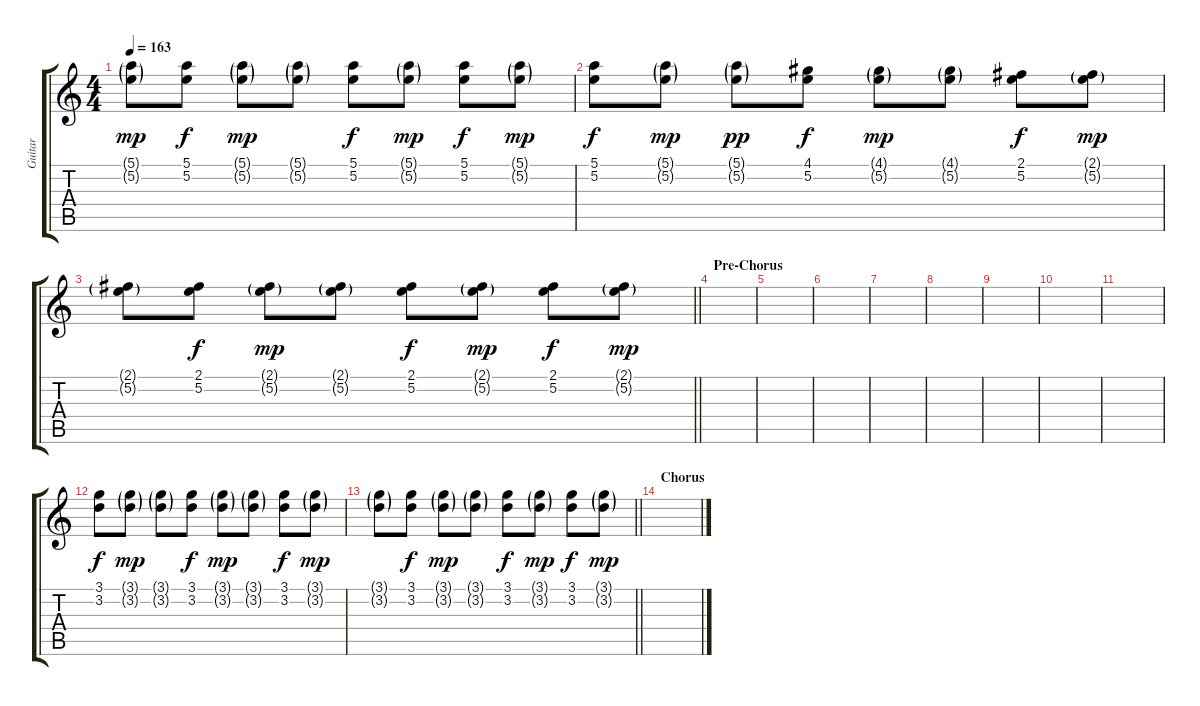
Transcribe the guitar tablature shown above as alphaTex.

\track ("Guitar" "Guitar") {instrument distortionguitar}
\staff {score tabs}
\tuning (E4 B3 G3 D3 A2 E2) {hide}
\ts (4 4)
\tempo 163
\clef g2
\ks c
(5.1{g} 5.2{g}).8{dy mp} (5.1 5.2).8{dy f} (5.1{g} 5.2{g}).8{dy mp} (5.1{g} 5.2{g}).8 (5.1 5.2).8{dy f} (5.1{g} 5.2{g}).8{dy mp} (5.1 5.2).8{dy f} (5.1{g} 5.2{g}).8{dy mp} |
(5.1 5.2).8{dy f} (5.1{g} 5.2{g}).8{dy mp} (5.1{g} 5.2{g}).8{dy pp} (4.1 5.2).8{dy f} (4.1{g} 5.2{g}).8{dy mp} (4.1{g} 5.2{g}).8 (2.1 5.2).8{dy f} (2.1{g} 5.2{g}).8{dy mp} |
\barLineRight lightlight
(2.1{g} 5.2{g}).8 (2.1 5.2).8{dy f} (2.1{g} 5.2{g}).8{dy mp} (2.1{g} 5.2{g}).8 (2.1 5.2).8{dy f} (2.1{g} 5.2{g}).8{dy mp} (2.1 5.2).8{dy f} (2.1{g} 5.2{g}).8{dy mp} |
\section ("" "Pre-Chorus")
|
|
|
|
|
|
|
|
(3.1 3.2).8{dy f} (3.1{g} 3.2{g}).8{dy mp} (3.1{g} 3.2{g}).8 (3.1 3.2).8{dy f} (3.1{g} 3.2{g}).8{dy mp} (3.1{g} 3.2{g}).8 (3.1 3.2).8{dy f} (3.1{g} 3.2{g}).8{dy mp} |
\barLineRight lightlight
(3.1{g} 3.2{g}).8 (3.1 3.2).8{dy f} (3.1{g} 3.2{g}).8{dy mp} (3.1{g} 3.2{g}).8 (3.1 3.2).8{dy f} (3.1{g} 3.2{g}).8{dy mp} (3.1 3.2).8{dy f} (3.1{g} 3.2{g}).8{dy mp} |
\section ("" "Chorus")
